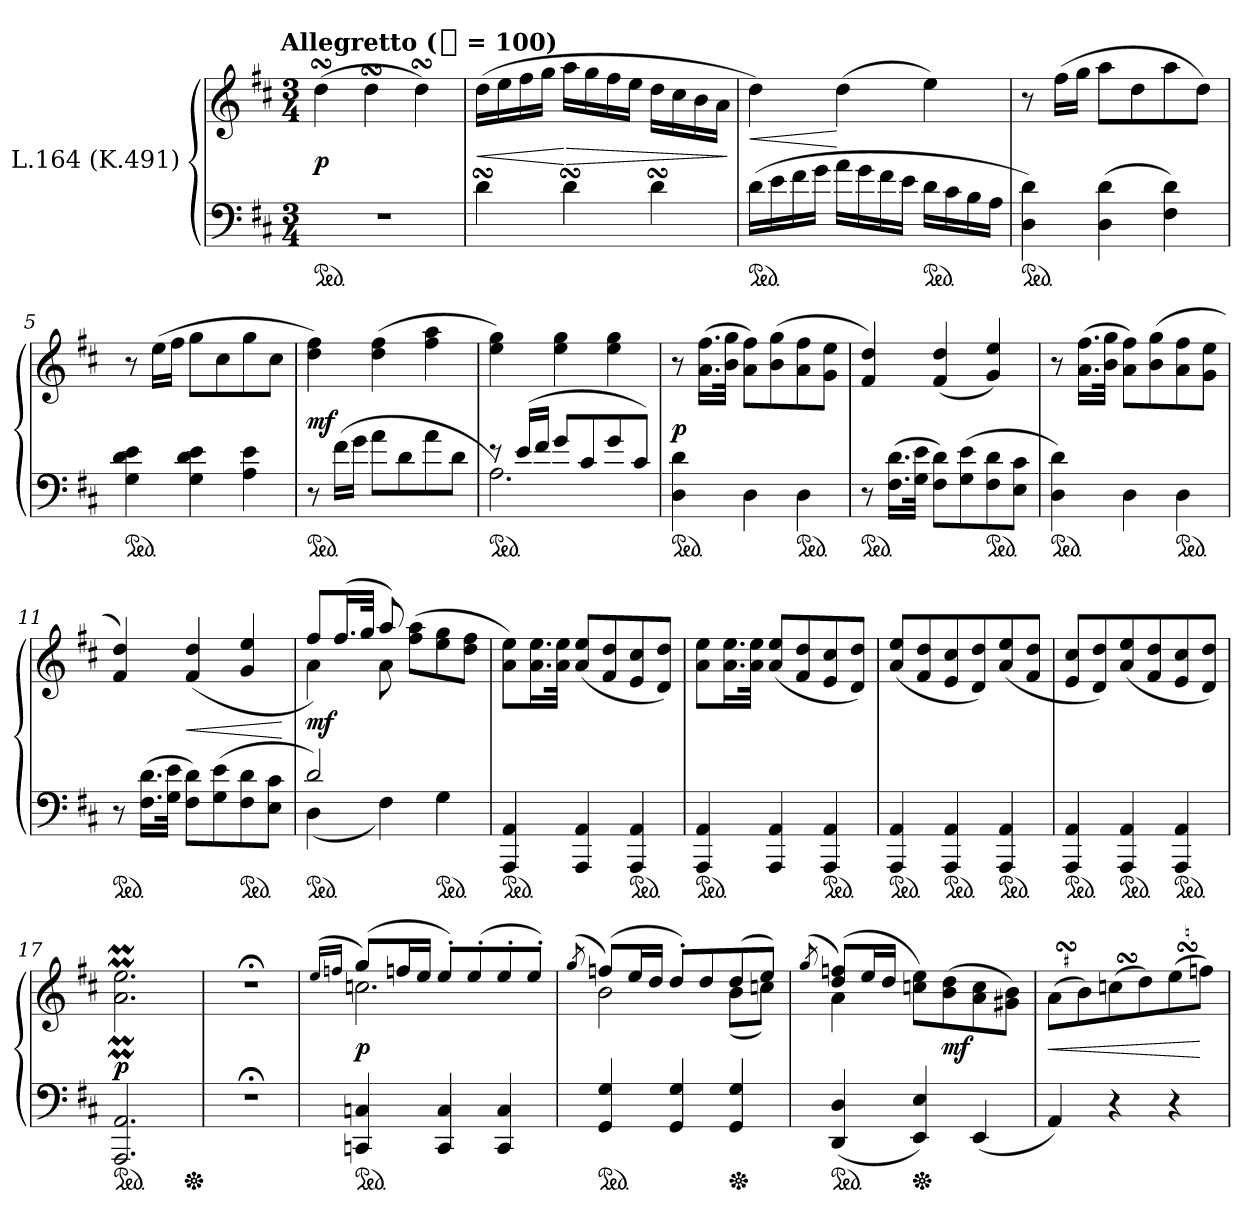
**kern	**kern	**dynam
*part1	*part1	*part1
*staff2	*staff1	*staff1/2
*I"L.164 (K.491)	*	*
*clefF4	*clefG2	*
*k[f#c#]	*k[f#c#]	*
!!LO:TX:omd:t=Allegretto ([quarter] = 100)
*M3/4	*M3/4	*
*MM100	*MM100	*
*ped	*	*
=1	=1	=1
2.r	(4ddsSSs	p
.	4ddsSSs	.
.	4ddsSSs)	.
=2	=2	=2
4dsSSs	(16ddLL	<
.	16ee	.
.	16ff#	.
.	16ggJJ	.
4dsSSs	16aaLL	[ >
.	16gg	.
.	16ff#	.
.	16eeJJ	.
4dsSSs	16ddLL	.
.	16cc#	.
.	16b	.
.	16aJJ	.
.	.	]
=3	=3	=3
!	!	!LO:HP:b
*ped	*	*
(16dLL	4dd)	<
16e	.	.
16f#	.	.
16gJJ	.	.
16aLL	(4dd	[
16g	.	.
16f#	.	.
16eJJ	.	.
*ped	*	*
16dLL	4ee)	.
16c#	.	.
16B	.	.
16AJJ	.	.
!!LO:LB:g=z
=4	=4	=4
*ped	*	*
4D 4d)	8r	.
.	(16ff#LL	.
.	16ggJJ	.
(<4D 4d	8aaL	.
.	8dd	.
4F# 4d)	8aa	.
.	8ddJ)	.
=5	=5	=5
*ped	*	*
4G 4d 4e	8r	.
.	(16eeLL	.
.	16ff#JJ	.
4G 4d 4e	8ggL	.
.	8cc#	.
4A 4e	8gg	.
.	8cc#J	.
=6	=6	=6
*ped	*	*
8r	4dd 4ff#)	mf
(16f#LL	.	.
16gJJ	.	.
8aL	(>4dd 4ff#	.
8d	.	.
8a	4ff# 4aa	.
8dJ	.	.
!!LO:LB:g=z
=7	=7	=7
*^	*	*
*ped	*	*	*
8r	2.A)	4ee 4gg)	.
(16eLL	.	.	.
16f#JJ	.	.	.
8gL	.	4ee 4gg	.
8c#	.	.	.
8g	.	4ee 4gg	.
8c#J)	.	.	.
*v	*v	*	*
=8	=8	=8
*ped	*	*
4D 4d	8r	p
.	(>16.a 16.ff#LL	.
.	32b 32ggJJk	.
4D	8a 8ff#L)	.
.	(>8b 8gg	.
*ped	*	*
4D	8a 8ff#	.
.	8g 8eeJ	.
=9	=9	=9
*ped	*	*
8r	4f# 4dd)	.
(>16.F# 16.dLL	.	.
32G 32eJJk	.	.
8F# 8dL)	(4f# 4dd	.
(8G 8e	.	.
*ped	*	*
8F# 8d	4g/ 4ee/)	.
8E 8c#J	.	.
!!LO:LB:g=z
=10	=10	=10
*ped	*	*
4D 4d)	8r	.
.	(>16.a 16.ff#LL	.
.	32b 32ggJJk	.
4D	8a 8ff#L)	.
.	(8b 8gg	.
*ped	*	*
4D	8a 8ff#	.
.	8g 8eeJ	.
=11	=11	=11
*ped	*	*
8r	4f# 4dd)	.
(>16.F# 16.dLL	.	.
32G 32eJJk	.	.
8F# 8dL)	(>4f# 4dd	<
(>8G 8e	.	.
*ped	*	*
8F# 8d	4g/ 4ee/	.
8E 8c#J	.	.
.	.	[
=12	=12	=12
*^	*^	*
*ped	*	*	*	*
2d)	(4D	8ff#L)	4a	mf
.	.	(16.ff#L	.	.
.	.	32ggJJk	.	.
.	4F#)	8aa)	8a	.
.	.	4.ryy	(>8ff# 8aaL	.
*ped	*	*	*	*
4ryy	4G	.	8ee 8gg	.
.	.	.	8dd 8ff#J	.
*v	*v	*	*	*
*	*v	*v	*
=13	=13	=13
*ped	*	*
4AAA 4AA	8a 8eeL)	.
.	16.a 16.eeL	.
.	32a 32eeJJk	.
4AAA 4AA	(8a 8eeL	.
.	8f# 8dd	.
*ped	*	*
4AAA 4AA	8e 8cc#	.
.	8d 8ddJ)	.
!!LO:LB:g=z
=14	=14	=14
*ped	*	*
4AAA 4AA	8a 8eeL	.
.	16.a 16.eeL	.
.	32a 32eeJJk	.
4AAA 4AA	(8a 8eeL	.
.	8f# 8dd	.
*ped	*	*
4AAA 4AA	8e 8cc#	.
.	8d 8ddJ)	.
=15	=15	=15
*ped	*	*
4AAA 4AA	(8a 8eeL	.
.	8f# 8dd	.
*ped	*	*
4AAA 4AA	8e 8cc#	.
.	8d 8dd)	.
*ped	*	*
4AAA 4AA	(8a 8ee	.
.	8f# 8ddJ	.
=16	=16	=16
*ped	*	*
4AAA 4AA	8e 8cc#L	.
.	8d 8dd)	.
*ped	*	*
4AAA 4AA	(8a 8ee	.
.	8f# 8dd	.
*ped	*	*
4AAA 4AA	8e 8cc#	.
.	8d 8ddJ)	.
=17	=17	=17
*ped	*	*
2.AAA 2.AA	2.aM 2.eeM	p
*Xped	*	*
=18	=18	=18
2.r;<	2.r;<	.
!!LO:LB:g=z
=19	=19	=19
.	(16qqee/LL	.
.	16qqffn/JJ	.
*	*^	*
*ped	*	*	*
4CCn 4Cn	(8ggL)	2.ccn\	p
.	16ffnL	.	.
.	16eeJJ	.	.
4CC 4C	8ee'L)	.	.
.	(8ee'	.	.
4CC 4C	8ee'	.	.
.	8ee'J)	.	.
=20	=20	=20	=20
.	(8qgg/	.	.
*ped	*	*	*
4GG 4G	(8ffnL)	2b\	.
.	16eeL	.	.
.	16ddJJ	.	.
4GG 4G	8dd'L)	.	.
.	8dd	.	.
*Xped	*	*	*
4GG 4G	(8dd	(8b\L	.
.	8eeJ)	8ccn\J)	.
=21	=21	=21	=21
.	(8qgg/	.	.
*ped	*	*	*
(4DD 4D	(8dd 8ffnL)	4a\	.
.	16eeL	.	.
.	16ddJJ	.	.
*Xped	*	*	*
4EE 4E)	8ccn\ 8ee\L)	2ryy	.
.	(>8b\ 8dd\	.	mf
(4EE	8a\ 8cc\	.	.
.	8g#X\ 8b\J)	.	.
*	*v	*v	*
=22	=22	=22
!	!LO:TURN:lacc=#	!
4AA)	(8aSSsL	<
.	8b)	.
4r	(8ccnSSs	.
.	8dd)	.
4r	(8eeSsS	.
.	8ffnJ)	[
=	=	=
*-	*-	*-
